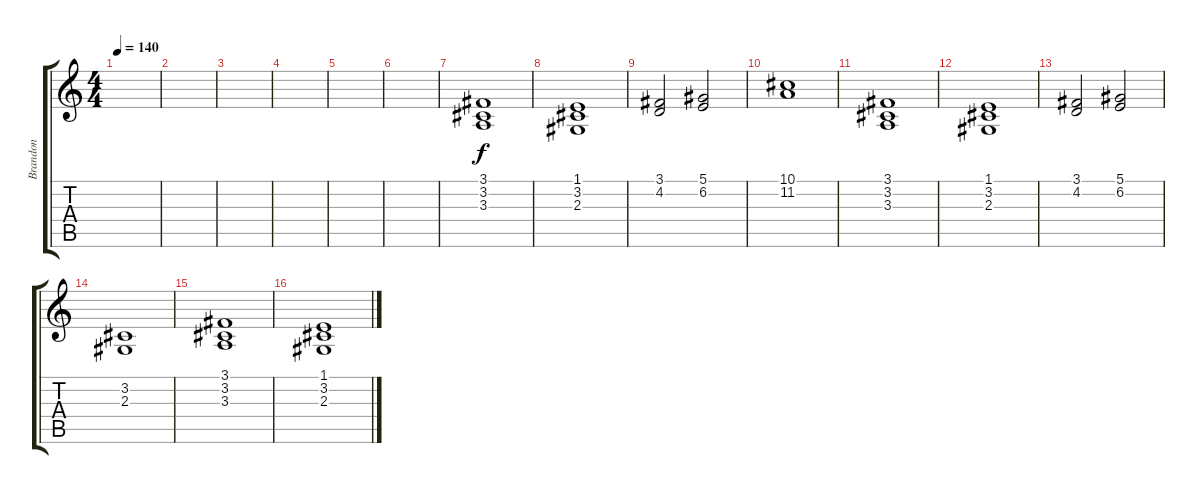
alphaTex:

\track ("Brandon" "Brandon") {instrument stringensemble1}
\staff {score tabs}
\tuning (Eb4 Bb3 Gb3 Db3 Ab2 Db2) {hide}
\ts (4 4)
\tempo 140
\clef g2
\ks c
|
|
|
|
|
|
(3.1 3.2 3.3).1 |
(1.1 3.2 2.3).1 |
(3.1 4.2).2 (5.1 6.2).2 |
(10.1 11.2).1 |
(3.1 3.2 3.3).1 |
(1.1 3.2 2.3).1 |
(3.1 4.2).2 (5.1 6.2).2 |
(3.2 2.3).1 |
(3.1 3.2 3.3).1 |
(1.1 3.2 2.3).1
